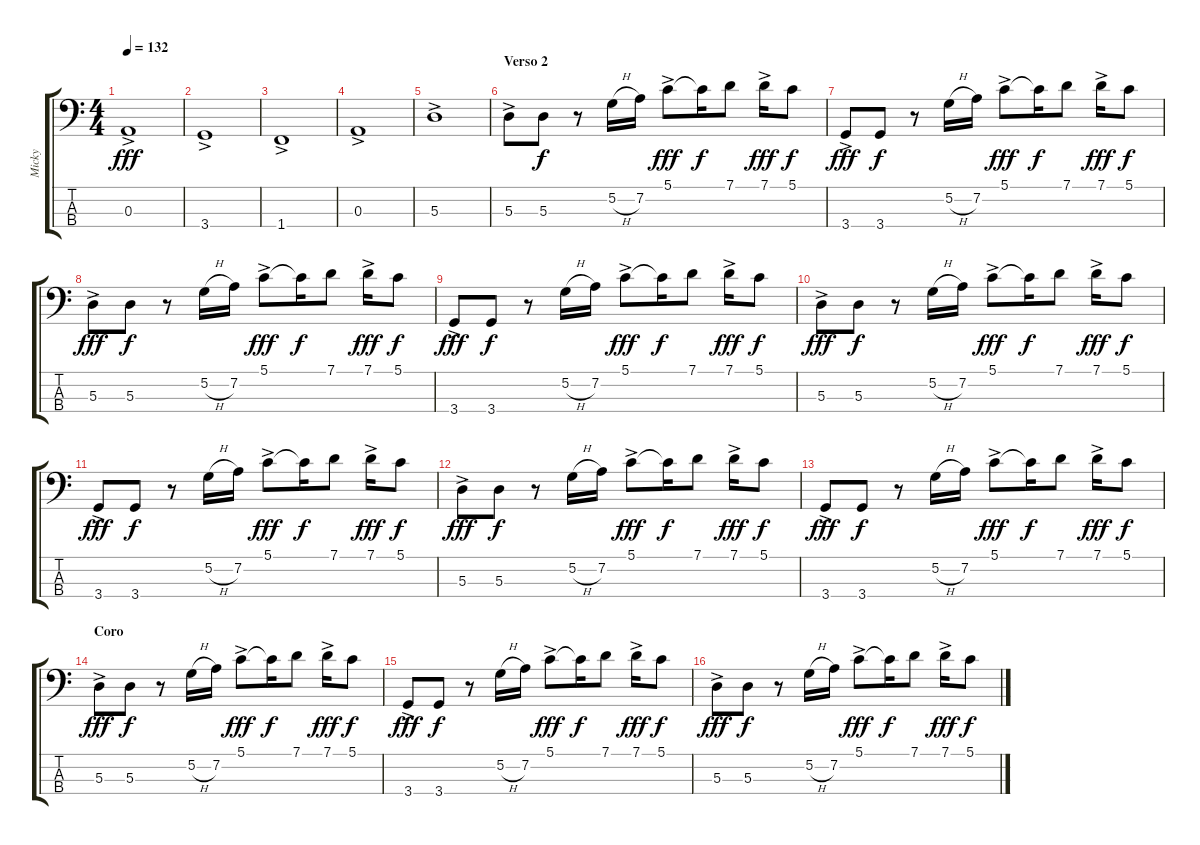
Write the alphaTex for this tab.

\track ("Micky" "Micky") {instrument electricbassfinger}
\staff {score tabs}
\tuning (G2 D2 A1 E1) {hide}
\ts (4 4)
\tempo 132
\clef f4
\ks c
0.3{ac}.1{dy fff} |
3.4{ac}.1 |
1.4{ac}.1 |
0.3{ac}.1 |
5.3{ac}.1 |
\section ("" "Verso 2")
5.3{ac}.8 5.3.8{dy f} r.8 5.2{h}.16 7.2.16 5.1{ac}.8{dy fff} 5.1{t}.16{dy f} 7.1.8 7.1{ac}.16{dy fff} 5.1.8{dy f} |
3.4{ac}.8{dy fff} 3.4.8{dy f} r.8 5.2{h}.16 7.2.16 5.1{ac}.8{dy fff} 5.1{t}.16{dy f} 7.1.8 7.1{ac}.16{dy fff} 5.1.8{dy f} |
5.3{ac}.8{dy fff} 5.3.8{dy f} r.8 5.2{h}.16 7.2.16 5.1{ac}.8{dy fff} 5.1{t}.16{dy f} 7.1.8 7.1{ac}.16{dy fff} 5.1.8{dy f} |
3.4{ac}.8{dy fff} 3.4.8{dy f} r.8 5.2{h}.16 7.2.16 5.1{ac}.8{dy fff} 5.1{t}.16{dy f} 7.1.8 7.1{ac}.16{dy fff} 5.1.8{dy f} |
5.3{ac}.8{dy fff} 5.3.8{dy f} r.8 5.2{h}.16 7.2.16 5.1{ac}.8{dy fff} 5.1{t}.16{dy f} 7.1.8 7.1{ac}.16{dy fff} 5.1.8{dy f} |
3.4{ac}.8{dy fff} 3.4.8{dy f} r.8 5.2{h}.16 7.2.16 5.1{ac}.8{dy fff} 5.1{t}.16{dy f} 7.1.8 7.1{ac}.16{dy fff} 5.1.8{dy f} |
5.3{ac}.8{dy fff} 5.3.8{dy f} r.8 5.2{h}.16 7.2.16 5.1{ac}.8{dy fff} 5.1{t}.16{dy f} 7.1.8 7.1{ac}.16{dy fff} 5.1.8{dy f} |
3.4{ac}.8{dy fff} 3.4.8{dy f} r.8 5.2{h}.16 7.2.16 5.1{ac}.8{dy fff} 5.1{t}.16{dy f} 7.1.8 7.1{ac}.16{dy fff} 5.1.8{dy f} |
\section ("" "Coro")
5.3{ac}.8{dy fff} 5.3.8{dy f} r.8 5.2{h}.16 7.2.16 5.1{ac}.8{dy fff} 5.1{t}.16{dy f} 7.1.8 7.1{ac}.16{dy fff} 5.1.8{dy f} |
3.4{ac}.8{dy fff} 3.4.8{dy f} r.8 5.2{h}.16 7.2.16 5.1{ac}.8{dy fff} 5.1{t}.16{dy f} 7.1.8 7.1{ac}.16{dy fff} 5.1.8{dy f} |
5.3{ac}.8{dy fff} 5.3.8{dy f} r.8 5.2{h}.16 7.2.16 5.1{ac}.8{dy fff} 5.1{t}.16{dy f} 7.1.8 7.1{ac}.16{dy fff} 5.1.8{dy f}
